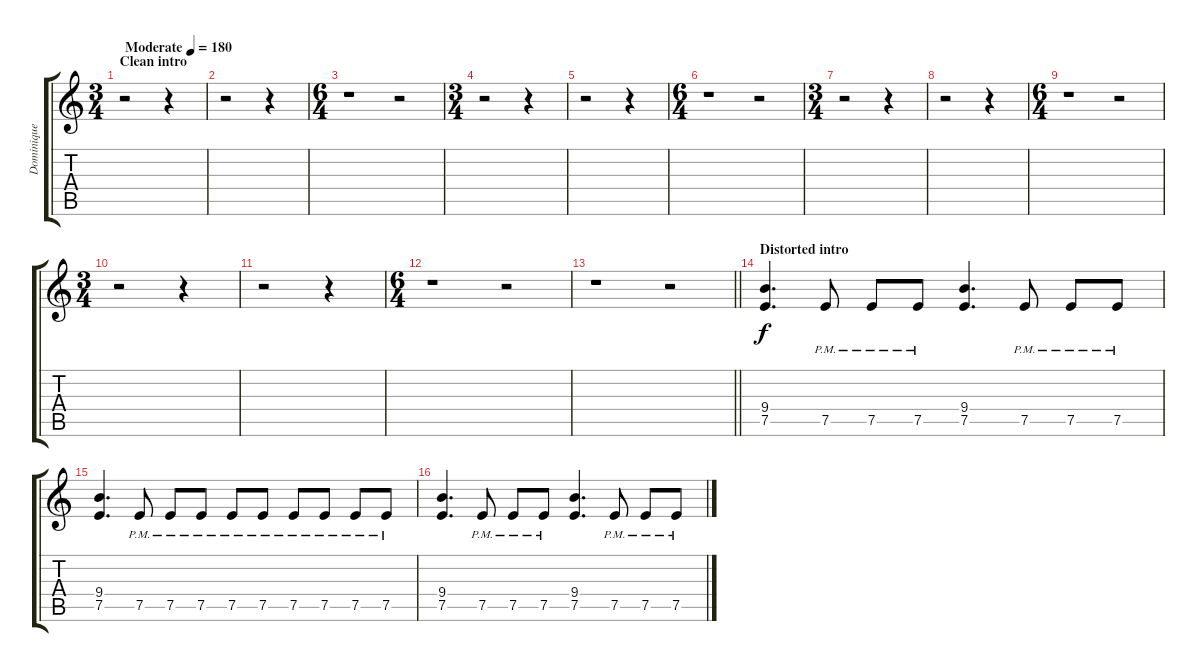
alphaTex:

\track ("Dominique" "Dominique") {instrument distortionguitar}
\staff {score tabs}
\tuning (E4 B3 G3 D3 A2 E2) {hide}
\ts (3 4)
\section ("" "Clean intro")
\tempo (180 "Moderate")
\clef g2
\ks c
r.2{dy f instrument distortionguitar} r.4 |
r.2 r.4 |
\ts (6 4)
r.1 r.2 |
\ts (3 4)
r.2 r.4 |
r.2 r.4 |
\ts (6 4)
r.1 r.2 |
\ts (3 4)
r.2 r.4 |
r.2 r.4 |
\ts (6 4)
r.1 r.2 |
\ts (3 4)
r.2 r.4 |
r.2 r.4 |
\ts (6 4)
r.1 r.2 |
\barLineRight lightlight
r.1 r.2 |
\section ("" "Distorted intro")
(9.4 7.5).4{d} 7.5{pm}.8 7.5{pm}.8 7.5{pm}.8 (9.4 7.5).4{d} 7.5{pm}.8 7.5{pm}.8 7.5{pm}.8 |
(9.4 7.5).4{d} 7.5{pm}.8 7.5{pm}.8 7.5{pm}.8 7.5{pm}.8 7.5{pm}.8 7.5{pm}.8 7.5{pm}.8 7.5{pm}.8 7.5{pm}.8 |
(9.4 7.5).4{d} 7.5{pm}.8 7.5{pm}.8 7.5{pm}.8 (9.4 7.5).4{d} 7.5{pm}.8 7.5{pm}.8 7.5{pm}.8
